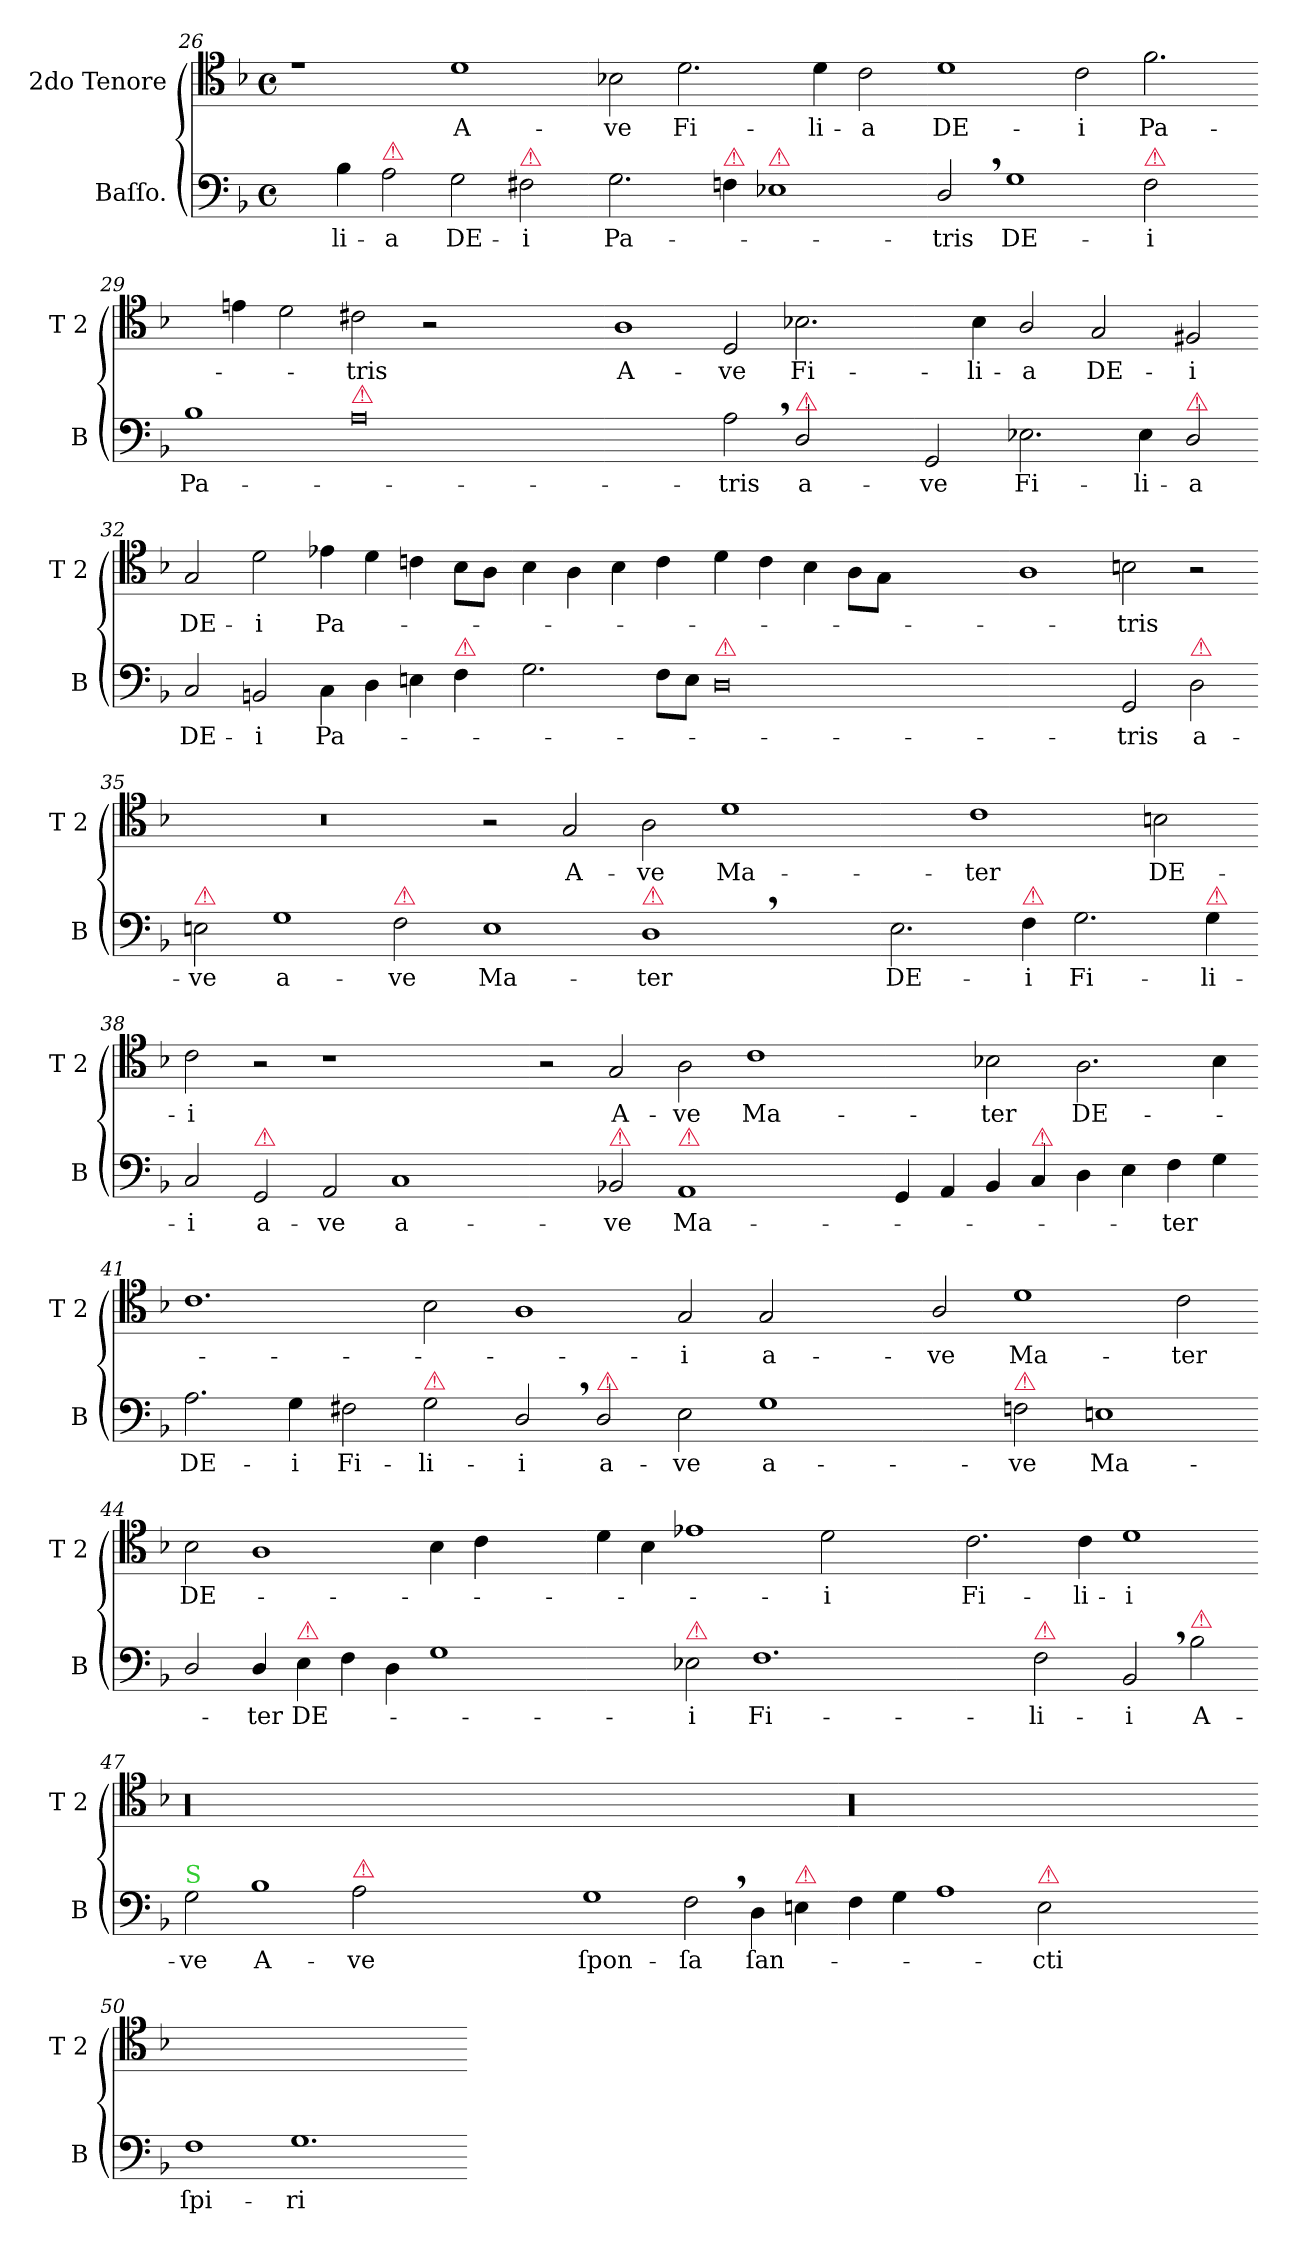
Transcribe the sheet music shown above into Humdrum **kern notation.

**kern	**text	**kern	**text
*part2	*part2	*part1	*part1
*staff2	*staff2	*staff1	*staff1
*I"Baſſo.	*	*I"2do Tenore	*
*I'B	*	*I'T 2	*
*clefF4	*	*clefC4	*
*k[b-]	*	*k[b-]	*
*M2/1	*	*M2/1	*
*met(c)	*	*met(c)	*
=26	=26	=26	=26
4ryy	.	1re	.
4B-\	-li-	.	.
!LO:TX:a:color=crimson:t=⚠	!	!	!
2A\	-a	.	.
2G\	DE-	1d	A-
!LO:TX:a:color=crimson:t=⚠	!	!	!
2F#X\	-i	.	.
=27-	=27-	=27-	=27-
2.G\	Pa-	2B-X\	-ve
.	.	2.d\	Fi-
!LO:TX:a:color=crimson:t=⚠	!	!	!
4Fn\	.	.	.
!LO:TX:a:color=crimson:t=⚠	!	!	!
1E-X	.	.	.
.	.	4d\	-li-
.	.	2c\	-a
=28-	=28-	=28-	=28-
2D,</	-tris	1d	DE-
1G	DE-	.	.
.	.	2c\	-i
!LO:TX:a:color=crimson:t=⚠	!	!	!
2F\	-i	2.f\	Pa-
4ryy	.	.	.
=29-	=29-	=29-	=29-
1B-	Pa-	4ryy	.
.	.	4en\	.
.	.	2d\	.
!LO:TX:a:color=crimson:t=⚠	!	!	!
0A	.	2c#X\	-tris
.	.	2r	.
.	.	1ryy	.
=30-	=30-	=30-	=30-
1ryy	.	1A	A-
2A,<\	-tris	2D/	-ve
!LO:TX:a:color=crimson:t=⚠	!	!	!
2D/	a-	2.B-X\	Fi-
4ryy	.	.	.
=31-	=31-	=31-	=31-
2GG/	-ve	4ryy	.
.	.	4B-\	-li-
2.E-X\	Fi-	2A/	-a
.	.	2G/	DE-
4E-\	-li-	.	.
!LO:TX:a:color=crimson:t=⚠	!	!	!
2D/	-a	2F#X/	-i
=32-	=32-	=32-	=32-
2C/	DE-	2G/	DE-
2BBn/	-i	2d\	-i
4C\	Pa-	4e-X\	Pa-
4D\	.	4d\	.
4En\	.	4cn\	.
!LO:TX:a:color=crimson:t=⚠	!	!	!
4F\	.	8B-\L	.
.	.	8A\J	.
=33-	=33-	=33-	=33-
2.G\	.	4B-\	.
.	.	4A\	.
.	.	4B-\	.
8F\L	.	4c\	.
8E\J	.	.	.
!LO:TX:a:color=crimson:t=⚠	!	!	!
0D	.	4d\	.
.	.	4c\	.
.	.	4B-\	.
.	.	8A\L	.
.	.	8G\J	.
.	.	1ryy	.
=34-	=34-	=34-	=34-
1ryy	.	1A	.
2GG/	-tris	2Bn\	-tris
!LO:TX:a:color=crimson:t=⚠	!	!	!
2D\	a-	2r	.
=35-	=35-	=35-	=35-
!LO:TX:a:color=crimson:t=⚠	!	!	!
2En\	-ve	0r	.
1G	a-	.	.
!LO:TX:a:color=crimson:t=⚠	!	!	!
2F\	-ve	.	.
=36-	=36-	=36-	=36-
1E	Ma-	2r	.
.	.	2G/	A-
!LO:TX:a:color=crimson:t=⚠	!	!	!
1D,<	-ter	2A\	-ve
.	.	1d\	Ma-
2ryy	.	.	.
=37-	=37-	=37-	=37-
2.E\	DE-	2ryy	.
.	.	1c	-ter
!LO:TX:a:color=crimson:t=⚠	!	!	!
4F\	-i	.	.
2.G\	Fi-	.	.
.	.	2Bn\	DE-
!LO:TX:a:color=crimson:t=⚠	!	!	!
4G\	-li-	.	.
=38-	=38-	=38-	=38-
2C/	-i	2c\	-i
!LO:TX:a:color=crimson:t=⚠	!	!	!
2GG/	a-	2r	.
2AA/	-ve	1r	.
!	!LO:LY:i	!	!
1C/	a-	.	.
.	.	2ryy	.
=39-	=39-	=39-	=39-
2ryy	.	2r	.
!LO:TX:a:color=crimson:t=⚠	!	!	!
!	!LO:LY:i	!	!
2BB-X/	-ve	2G/	A-
!LO:TX:a:color=crimson:t=⚠	!	!	!
1AA	Ma-	2A\	-ve
.	.	1c\	Ma-
2ryy	.	.	.
=40-	=40-	=40-	=40-
4GG/	.	2ryy	.
4AA/	.	.	.
4BB-/	.	2B-X\	-ter
!LO:TX:a:color=crimson:t=⚠	!	!	!
4C/	.	.	.
4D\	.	2.A\	DE-
4E\	.	.	.
4F\	-ter	.	.
4G\	.	4B-\	.
=41-	=41-	=41-	=41-
2.A\	DE-	1.c	.
4G\	-i	.	.
2F#X\	Fi-	.	.
!LO:TX:a:color=crimson:t=⚠	!	!	!
2G\	-li-	2B-\	.
=42-	=42-	=42-	=42-
2D,</	-i	1A	.
!LO:TX:a:color=crimson:t=⚠	!	!	!
2D/	a-	.	.
2E\	-ve	2G/	-i
!	!LO:LY:i	!	!
1G\	a-	2G/	a-
.	.	2ryy	.
=43-	=43-	=43-	=43-
2ryy	.	2A/	-ve
!LO:TX:a:color=crimson:t=⚠	!	!	!
!	!LO:LY:i	!	!
2Fn\	-ve	1d	Ma-
1En	Ma-	.	.
.	.	2c\	-ter
=44-	=44-	=44-	=44-
2D/	.	2B-\	DE-
4D/	-ter	1A	.
!LO:TX:a:color=crimson:t=⚠	!	!	!
4E\	DE-	.	.
4F\	.	.	.
4D\	.	.	.
1G\	.	4B-\	.
.	.	4c\	.
.	.	2ryy	.
=45-	=45-	=45-	=45-
2ryy	.	4d\	.
.	.	4B-\	.
!LO:TX:a:color=crimson:t=⚠	!	!	!
2E-X\	-i	1e-X	.
1.F	Fi-	.	.
.	.	2d\	-i
.	.	2ryy	.
=46-	=46-	=46-	=46-
2ryy	.	2.c\	Fi-
!LO:TX:a:color=crimson:t=⚠	!	!	!
2F\	-li-	.	.
.	.	4c\	-li-
2BB-,</	-i	1d	-i
!LO:TX:a:color=crimson:t=⚠	!	!	!
2B-\	A-	.	.
=47-	=47-	=47-	=47-
!LO:TX:a:color=limegreen:t=S	!	!	!
2G\	-ve	00r	.
1B-	A-	.	.
!LO:TX:a:color=crimson:t=⚠	!	!	!
2A\	-ve	.	.
0ryy	.	.	.
=48-	=48-	=48-	=48-
1G	ſpon-	0ryy	.
2F,<\	-ſa	.	.
4D\	ſan-	.	.
!LO:TX:a:color=crimson:t=⚠	!	!	!
4En\	.	.	.
=49-	=49-	=49-	=49-
4F\	.	00r	.
4G\	.	.	.
1A	.	.	.
!LO:TX:a:color=crimson:t=⚠	!	!	!
2E\	-cti	.	.
0ryy	.	.	.
=50-	=50-	=50-	=50-
1F	ſpi-	0ryy	.
1.G	-ri-	.	.
.	.	2ryy	.
=-	=-	=-	=-
*-	*-	*-	*-
